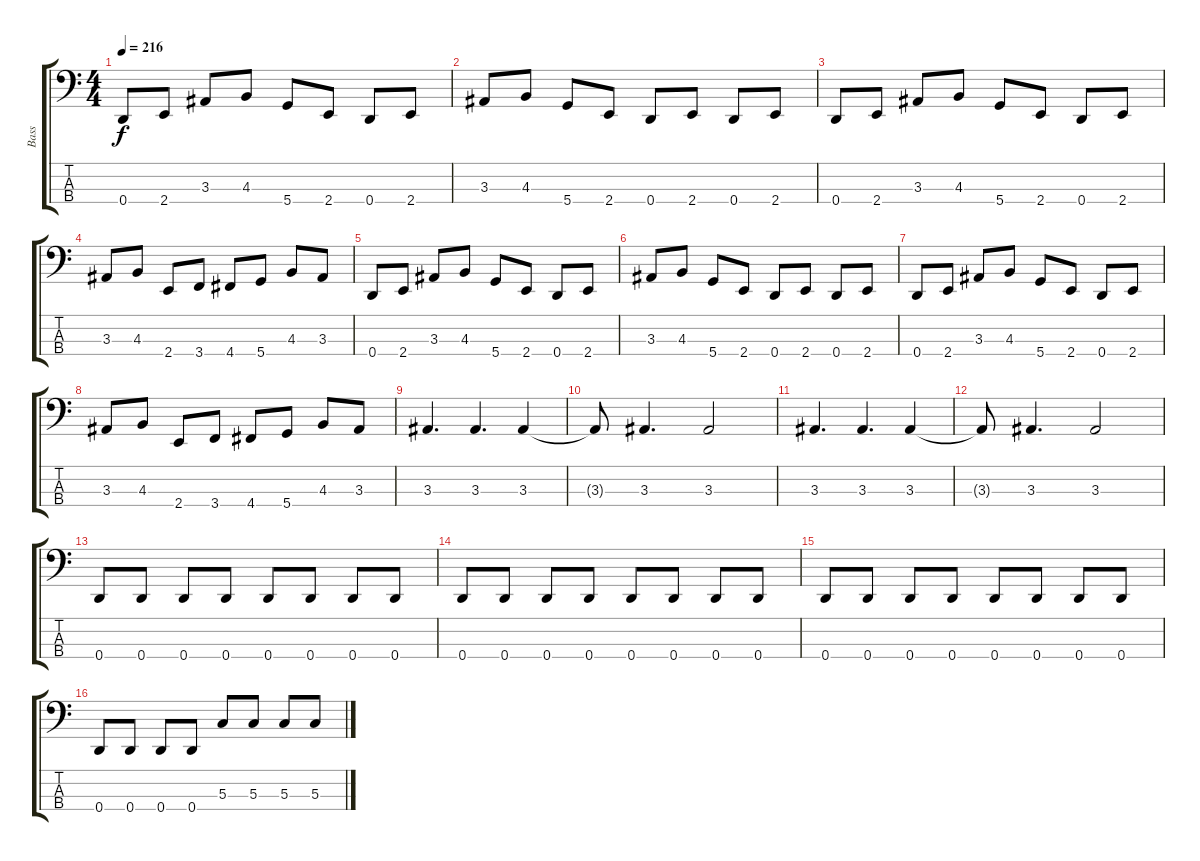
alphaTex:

\track ("Bass" "Bass") {instrument electricbasspick}
\staff {score tabs}
\tuning (F2 C2 G1 D1) {hide}
\ts (4 4)
\tempo 216
\clef f4
\ks c
0.4.8{dy f} 2.4.8 3.3.8 4.3.8 5.4.8 2.4.8 0.4.8 2.4.8 |
3.3.8 4.3.8 5.4.8 2.4.8 0.4.8 2.4.8 0.4.8 2.4.8 |
0.4.8 2.4.8 3.3.8 4.3.8 5.4.8 2.4.8 0.4.8 2.4.8 |
3.3.8 4.3.8 2.4.8 3.4.8 4.4.8 5.4.8 4.3.8 3.3.8 |
0.4.8 2.4.8 3.3.8 4.3.8 5.4.8 2.4.8 0.4.8 2.4.8 |
3.3.8 4.3.8 5.4.8 2.4.8 0.4.8 2.4.8 0.4.8 2.4.8 |
0.4.8 2.4.8 3.3.8 4.3.8 5.4.8 2.4.8 0.4.8 2.4.8 |
3.3.8 4.3.8 2.4.8 3.4.8 4.4.8 5.4.8 4.3.8 3.3.8 |
3.3.4{d} 3.3.4{d} 3.3.4 |
3.3{t}.8 3.3.4{d} 3.3.2 |
3.3.4{d} 3.3.4{d} 3.3.4 |
3.3{t}.8 3.3.4{d} 3.3.2 |
0.4.8 0.4.8 0.4.8 0.4.8 0.4.8 0.4.8 0.4.8 0.4.8 |
0.4.8 0.4.8 0.4.8 0.4.8 0.4.8 0.4.8 0.4.8 0.4.8 |
0.4.8 0.4.8 0.4.8 0.4.8 0.4.8 0.4.8 0.4.8 0.4.8 |
0.4.8 0.4.8 0.4.8 0.4.8 5.3.8 5.3.8 5.3.8 5.3.8
